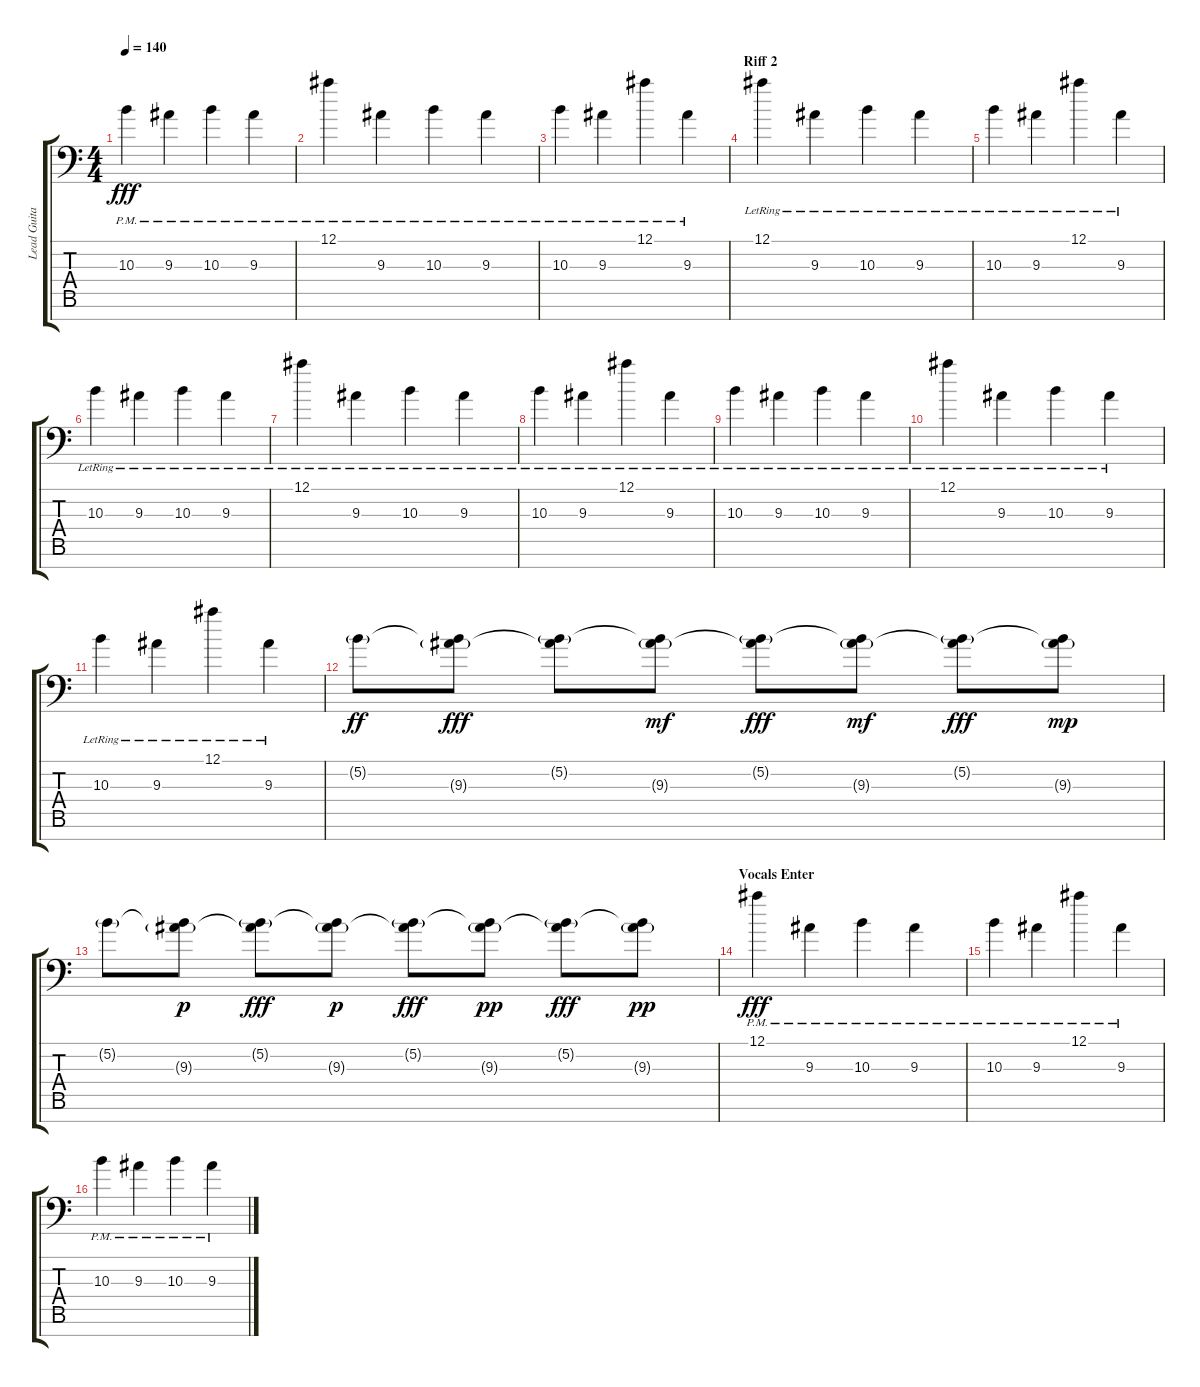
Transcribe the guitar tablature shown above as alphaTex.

\track ("Lead Guitar" "Lead Guita") {instrument distortionguitar}
\staff {score tabs}
\tuning (Bb3 Gb3 Db3 Ab2 Eb2 Bb1 F1) {hide}
\ts (4 4)
\tempo 140
\clef f4
\ks c
10.3{pm}.4{dy fff} 9.3{pm}.4 10.3{pm}.4 9.3{pm}.4 |
12.1{pm}.4 9.3{pm}.4 10.3{pm}.4 9.3{pm}.4 |
10.3{pm}.4 9.3{pm}.4 12.1{pm}.4 9.3{pm}.4 |
\section ("" "Riff 2")
12.1{lr}.4 9.3{lr}.4 10.3{lr}.4 9.3{lr}.4 |
10.3{lr}.4 9.3{lr}.4 12.1{lr}.4 9.3{lr}.4 |
10.3{lr}.4 9.3{lr}.4 10.3{lr}.4 9.3{lr}.4 |
12.1{lr}.4 9.3{lr}.4 10.3{lr}.4 9.3{lr}.4 |
10.3{lr}.4 9.3{lr}.4 12.1{lr}.4 9.3{lr}.4 |
10.3{lr}.4 9.3{lr}.4 10.3{lr}.4 9.3{lr}.4 |
12.1{lr}.4 9.3{lr}.4 10.3{lr}.4 9.3{lr}.4 |
10.3{lr}.4 9.3{lr}.4 12.1{lr}.4 9.3{lr}.4 |
5.2{g}.8{dy ff} (5.2{t} 9.3{g}).8{dy fff} (5.2{g} 9.3{t}).8 (5.2{t} 9.3{g}).8{dy mf} (5.2{g} 9.3{t}).8{dy fff} (5.2{t} 9.3{g}).8{dy mf} (5.2{g} 9.3{t}).8{dy fff} (5.2{t} 9.3{g}).8{dy mp} |
5.2{g}.8 (5.2{t} 9.3{g}).8{dy p} (5.2{g} 9.3{t}).8{dy fff} (5.2{t} 9.3{g}).8{dy p} (5.2{g} 9.3{t}).8{dy fff} (5.2{t} 9.3{g}).8{dy pp} (5.2{g} 9.3{t}).8{dy fff} (5.2{t} 9.3{g}).8{dy pp} |
\section ("" "Vocals Enter")
12.1{pm}.4{dy fff} 9.3{pm}.4 10.3{pm}.4 9.3{pm}.4 |
10.3{pm}.4 9.3{pm}.4 12.1{pm}.4 9.3{pm}.4 |
10.3{pm}.4 9.3{pm}.4 10.3{pm}.4 9.3{pm}.4
